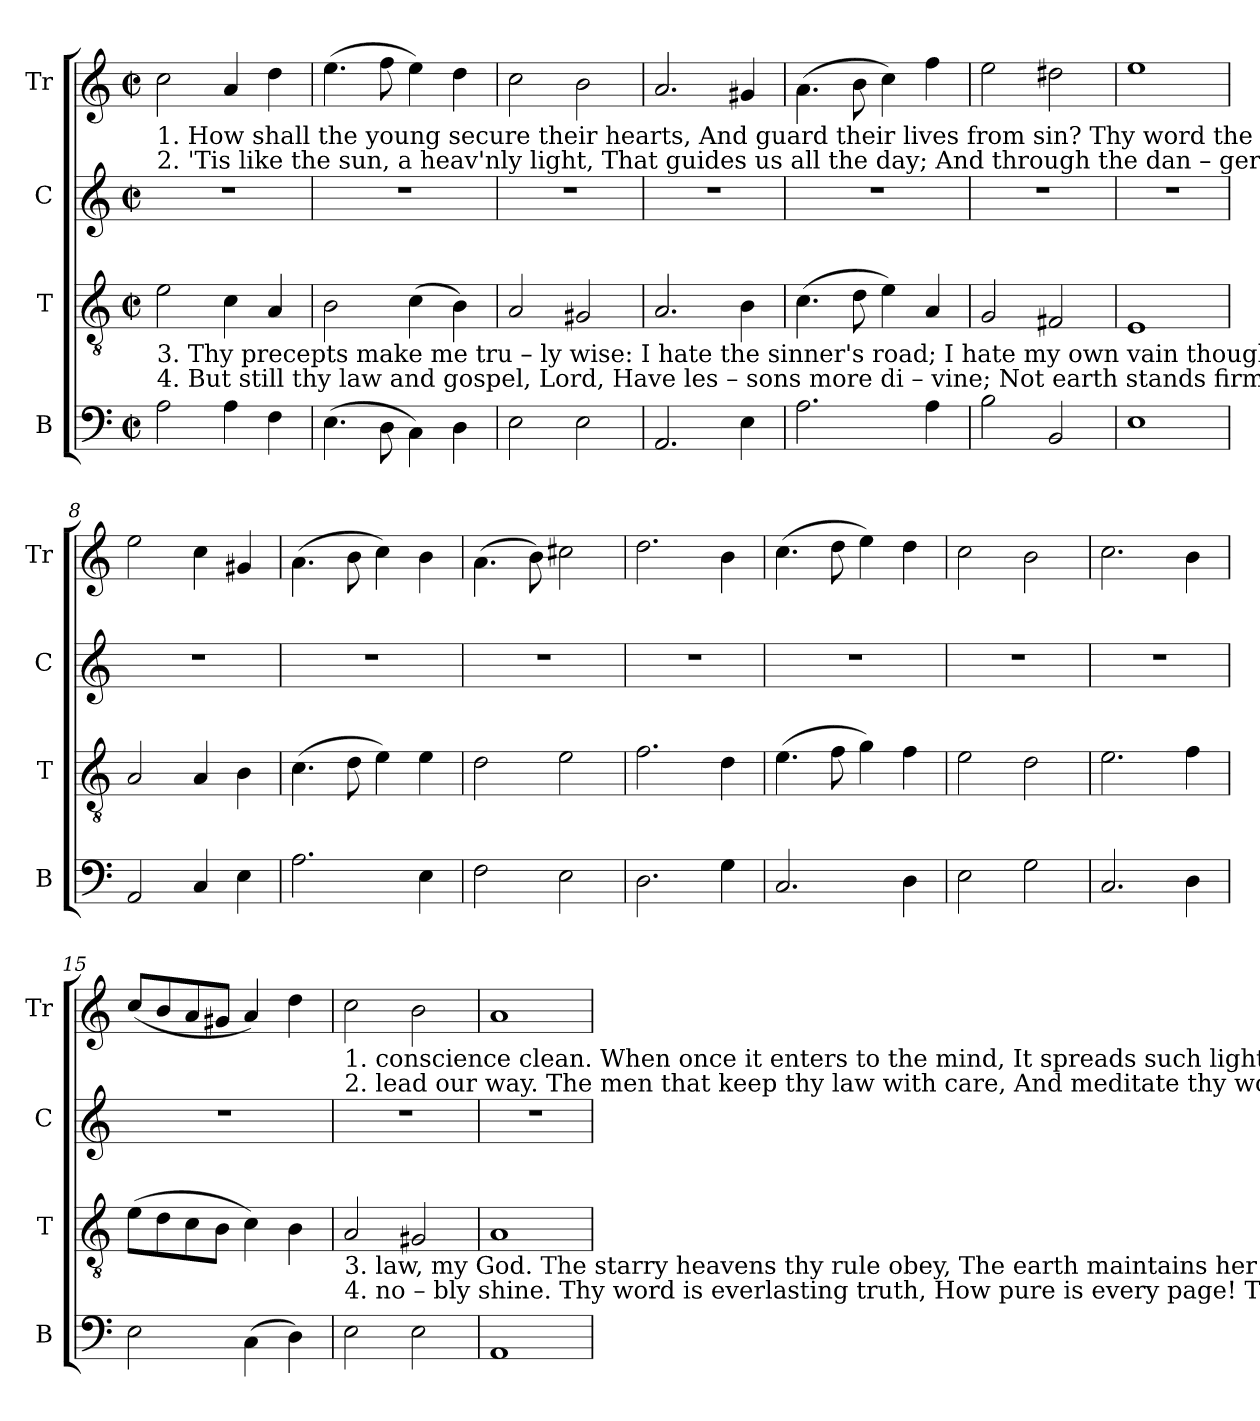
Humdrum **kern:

**kern	**kern	**kern	**kern
*part4	*part3	*part2	*part1
*staff4	*staff3	*staff2	*staff1
*I"B	*I"T	*I"C	*I"Tr
*I'B	*I'T	*I'C	*I'Tr
*clefF4	*clefGv2	*clefG2	*clefG2
*k[]	*k[]	*k[]	*k[]
*M2/2	*M2/2	*M2/2	*M2/2
*met(c|)	*met(c|)	*met(c|)	*met(c|)
*MM140	*MM140	*MM140	*MM140
=1	=1	=1	=1
!	!	!	!LO:TX:b:t=1. How shall the young secure their hearts, And  guard  their  lives  from  sin?  Thy  word the  choi    –    cest   rules       im  –  parts  To  keep the conscience clean. To   keep               the
!	!	!	!LO:TX:b:t=2. 'Tis like the sun,      a    heav'nly  light,   That guides   us    all      the   day;  And through the dan   –   gers   of           the     night,  A  lamp        to lead our way.  A    lamp               to
!	!LO:TX:b:t=3. Thy precepts make  me   tru – ly  wise&colon;   I    hate        the   sinner's    road;    I     hate  my  own          vain   thoughts  that   rise,   But   love     thy  law, my God, But  love               thy	!	!
!	!LO:TX:b:t=4. But still thy  law      and  gospel,  Lord, Have les   –   sons  more di – vine;   Not earth stands firm   –   er     than        thy   word,  Nor  stars     so    nobly shine, Nor stars              so	!	!
2A!\	2e!\	1r	2cc!\
4A!\	4c!\	.	4a!/
4F!\	4A!/	.	4dd!\
=2	=2	=2	=2
(>4.E!\	2B!\	1r	(>4.ee!\
8D!\	.	.	8ff!\
4C!\)	(>4c!\	.	4ee!\)
4D!\	4B!\)	.	4dd!\
=3	=3	=3	=3
2E!\	2A!/	1r	2cc!\
2E!\	2G#X!/	.	2b!\
=4	=4	=4	=4
2.AA!/	2.A!/	1r	2.a!/
4E!\	4B!\	.	4g#X!/
=5	=5	=5	=5
2.A!\	(>4.c!\	1r	(>4.a!\
.	8d!\	.	8b!\
.	4e!\)	.	4cc!\)
4A!\	4A!/	.	4ff!\
=6	=6	=6	=6
2B!\	2G!/	1r	2ee!\
2BB!/	2F#X!/	.	2dd#X!\
=7	=7	=7	=7
1E!	1E!	1r	1ee!
=8	=8	=8	=8
2AA!/	2A!/	1r	2ee!\
4C!/	4A!/	.	4cc!\
4E!\	4B!\	.	4g#X!/
=9	=9	=9	=9
2.A!\	(>4.c!\	1r	(>4.a!\
.	8d!\	.	8b!\
.	4e!\)	.	4cc!\)
4E!\	4e!\	.	4b!\
=10	=10	=10	=10
2F!\	2d!\	1r	(>4.a!\
.	.	.	8b!\)
2E!\	2e!\	.	2cc#X!\
=11	=11	=11	=11
2.D!\	2.f!\	1r	2.dd!\
4G!\	4d!\	.	4b!\
=12	=12	=12	=12
2.C!/	(>4.e!\	1r	(>4.cc!\
.	8f!\	.	8dd!\
.	4g!\)	.	4ee!\)
4D!\	4f!\	.	4dd!\
=13	=13	=13	=13
2E!\	2e!\	1r	2cc!\
2G!\	2d!\	.	2b!\
=14	=14	=14	=14
2.C!/	2.e!\	1r	2.cc!\
4D!\	4f!\	.	4b!\
=15	=15	=15	=15
2E!\	(>8e!\L	1r	(<8cc!/L
.	8d!\	.	8b!/
.	8c!\	.	8a!/
.	8B!\J	.	8g#X!/J
(>4C!\	4c!\)	.	4a!/)
4D!\)	4B!\	.	4dd!\
!!LO:LB:g=z
=16	=16	=16	=16
!	!	!	!LO:TX:b:t=1. conscience clean. When once it enters to the mind, It spreads such light abroad, The meanest souls instruction find, And raise their thoughts to God,  And  raise     their thoughts to God.
!	!	!	!LO:TX:b:t=2. lead  our  way.  The men that keep thy law with care, And  meditate  thy  word,  Grow wiser than their teachers are, And       bet – ter know the Lord,  And  bet     –    ter    know the Lord.
!	!LO:TX:b:t=3. law,  my  God. The starry heavens thy rule obey, The earth maintains her place; And these thy servants night and day Thy skill    and  power  express,   Thy  skill          and  power express.	!	!
!	!LO:TX:b:t=4. no – bly shine. Thy  word  is  everlasting   truth,  How  pure  is  every  page! That holy book shall guide our youth, And well      sup – port   our  age,   And well          sup – port  our age.	!	!
2E!\	2A!/	1r	2cc!\
2E!\	2G#X!/	.	2b!\
=17	=17	=17	=17
1AA!	1A!	1r	1a!
=	=	=	=
*-	*-	*-	*-
